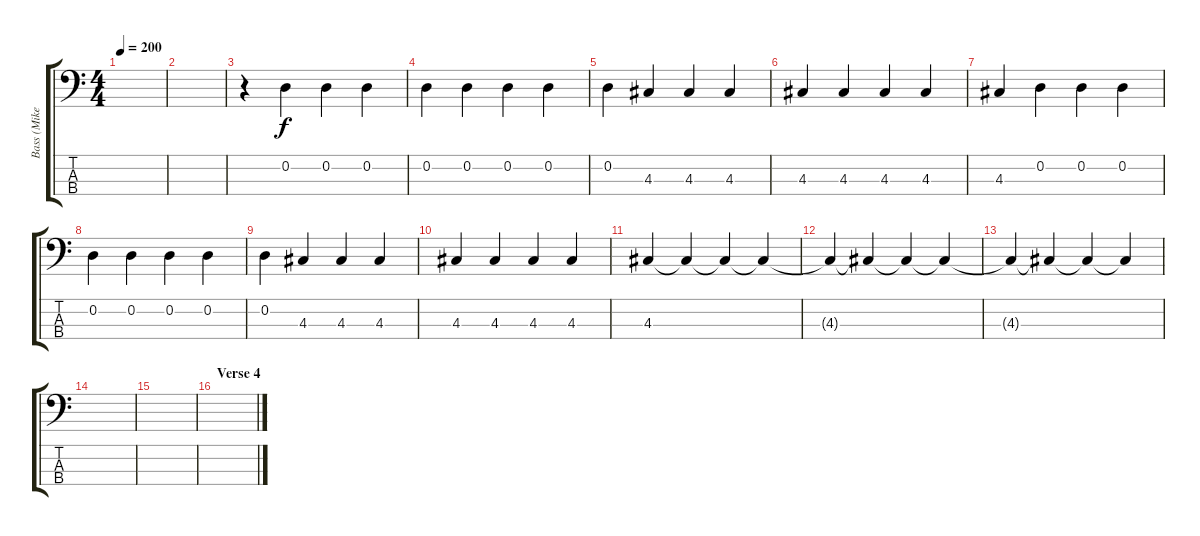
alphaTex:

\track ("Bass (Mike)" "Bass (Mike") {instrument electricbassfinger}
\staff {score tabs}
\tuning (G2 D2 A1 E1) {hide}
\ts (4 4)
\tempo 200
\clef f4
\ks c
|
|
r.4 0.2.4 0.2.4 0.2.4 |
0.2.4 0.2.4 0.2.4 0.2.4 |
0.2.4 4.3.4 4.3.4 4.3.4 |
4.3.4 4.3.4 4.3.4 4.3.4 |
4.3.4 0.2.4 0.2.4 0.2.4 |
0.2.4 0.2.4 0.2.4 0.2.4 |
0.2.4 4.3.4 4.3.4 4.3.4 |
4.3.4 4.3.4 4.3.4 4.3.4 |
4.3.4 4.3{t}.4 4.3{t}.4 4.3{t}.4 |
4.3{t}.4 4.3{t}.4 4.3{t}.4 4.3{t}.4 |
4.3{t}.4 4.3{t}.4 4.3{t}.4 4.3{t}.4 |
|
|
\section ("" "Verse 4")
